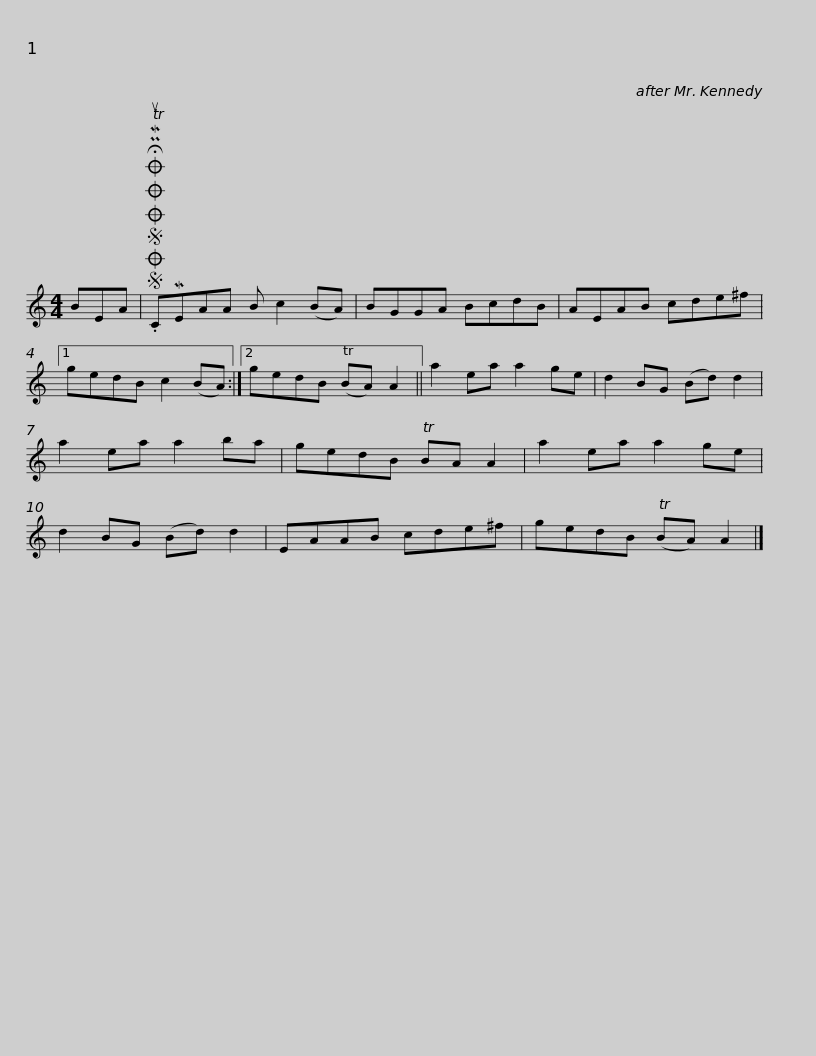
X:1
L:1/8
M:4/4
I:linebreak $
K:C
V:1 treble
V:1
 BEA |SOSOOO .!fermata!PMTuCMEAA B c2 (BA) | BGGA BcdB | AEAB cde^f |1 gedB c2 (BA) :|2 %5
 gedB (TBA) A2 ||$ a2 ea a2 ge | d2 BG (Bd) d2 | a2 ea a2 ba | gedB TBA A2 | %10
 a2 ea a2 ge | d2 BG (Bd) d2 |$ EAAB cde^f | gedB (TBA) A2 |] %14
